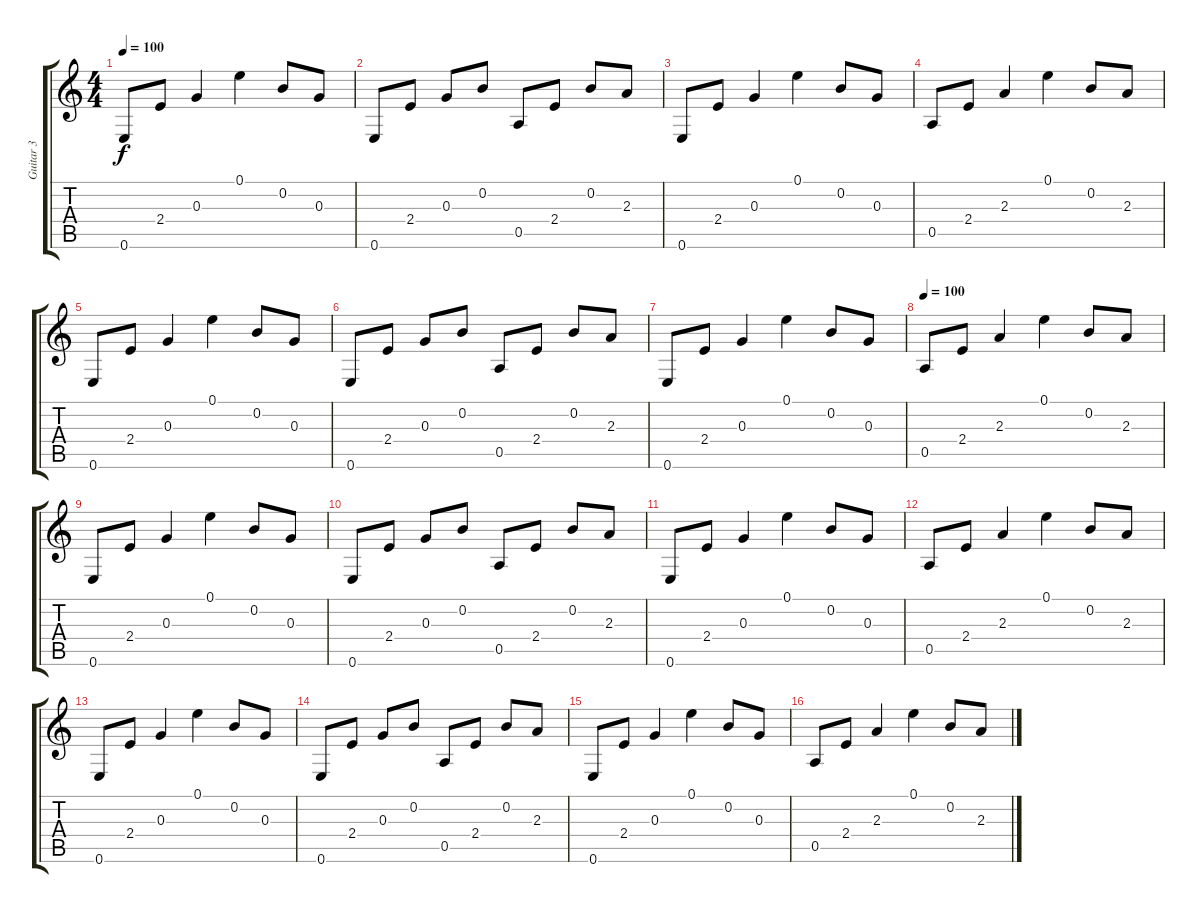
\track ("Guitar 3" "Guitar 3") {instrument acousticguitarsteel}
\staff {score tabs}
\tuning (E4 B3 G3 D3 A2 E2) {hide}
\ts (4 4)
\tempo 100
\clef g2
\ks c
0.6.8{dy f} 2.4.8 0.3.4 0.1.4 0.2.8 0.3.8 |
0.6.8 2.4.8 0.3.8 0.2.8 0.5.8 2.4.8 0.2.8 2.3.8 |
0.6.8 2.4.8 0.3.4 0.1.4 0.2.8 0.3.8 |
0.5.8 2.4.8 2.3.4 0.1.4 0.2.8 2.3.8 |
0.6.8 2.4.8 0.3.4 0.1.4 0.2.8 0.3.8 |
0.6.8 2.4.8 0.3.8 0.2.8 0.5.8 2.4.8 0.2.8 2.3.8 |
0.6.8 2.4.8 0.3.4 0.1.4 0.2.8 0.3.8 |
\tempo 100
0.5.8 2.4.8 2.3.4 0.1.4 0.2.8 2.3.8 |
0.6.8 2.4.8 0.3.4 0.1.4 0.2.8 0.3.8 |
0.6.8 2.4.8 0.3.8 0.2.8 0.5.8 2.4.8 0.2.8 2.3.8 |
0.6.8 2.4.8 0.3.4 0.1.4 0.2.8 0.3.8 |
0.5.8 2.4.8 2.3.4 0.1.4 0.2.8 2.3.8 |
0.6.8 2.4.8 0.3.4 0.1.4 0.2.8 0.3.8 |
0.6.8 2.4.8 0.3.8 0.2.8 0.5.8 2.4.8 0.2.8 2.3.8 |
0.6.8 2.4.8 0.3.4 0.1.4 0.2.8 0.3.8 |
0.5.8 2.4.8 2.3.4 0.1.4 0.2.8 2.3.8
